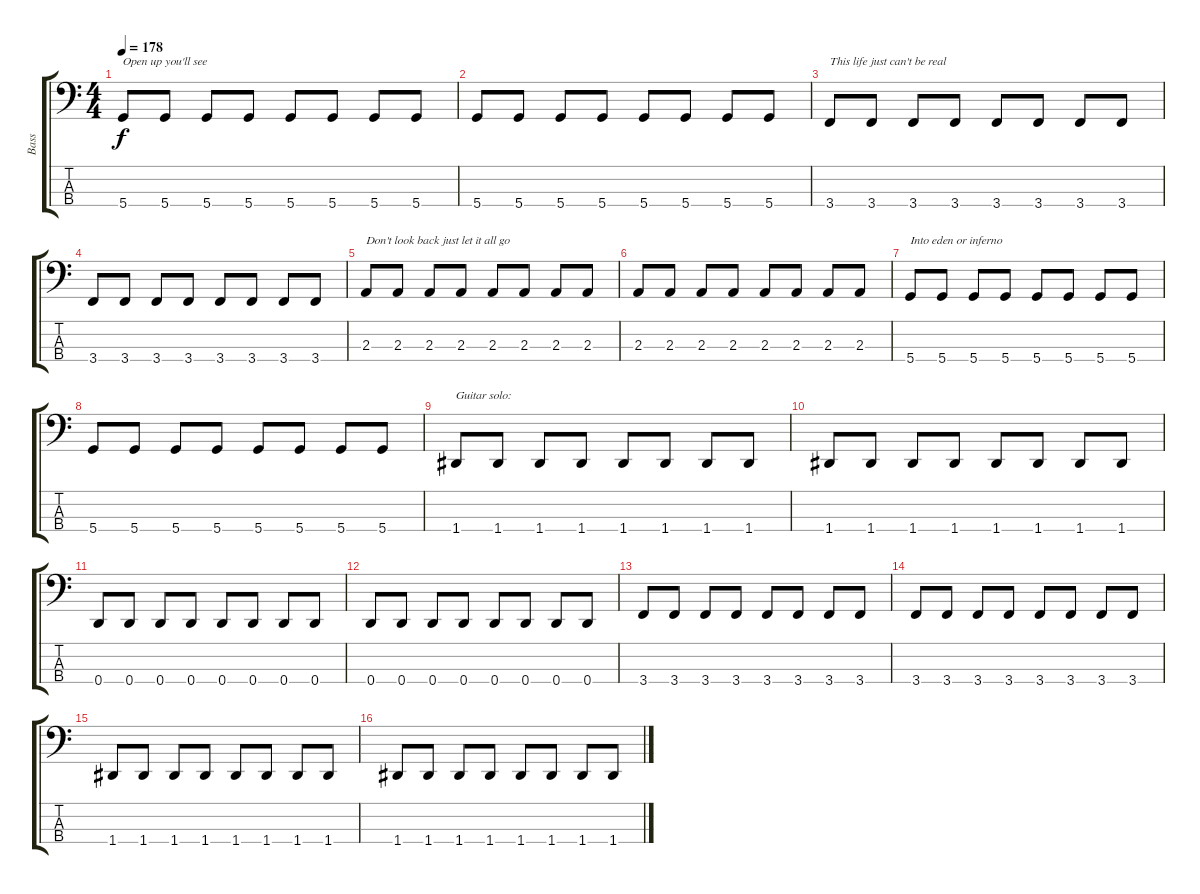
\track ("Bass" "Bass") {instrument electricbasspick}
\staff {score tabs}
\tuning (F2 C2 G1 D1) {hide}
\ts (4 4)
\tempo 178
\clef f4
\ks c
5.4.8{txt "Open up you'll see" dy f} 5.4.8 5.4.8 5.4.8 5.4.8 5.4.8 5.4.8 5.4.8 |
5.4.8 5.4.8 5.4.8 5.4.8 5.4.8 5.4.8 5.4.8 5.4.8 |
3.4.8{txt "This life just can't be real"} 3.4.8 3.4.8 3.4.8 3.4.8 3.4.8 3.4.8 3.4.8 |
3.4.8 3.4.8 3.4.8 3.4.8 3.4.8 3.4.8 3.4.8 3.4.8 |
2.3.8{txt "Don't look back just let it all go"} 2.3.8 2.3.8 2.3.8 2.3.8 2.3.8 2.3.8 2.3.8 |
2.3.8 2.3.8 2.3.8 2.3.8 2.3.8 2.3.8 2.3.8 2.3.8 |
5.4.8{txt "Into eden or inferno"} 5.4.8 5.4.8 5.4.8 5.4.8 5.4.8 5.4.8 5.4.8 |
5.4.8 5.4.8 5.4.8 5.4.8 5.4.8 5.4.8 5.4.8 5.4.8 |
1.4.8{txt "Guitar solo:"} 1.4.8 1.4.8 1.4.8 1.4.8 1.4.8 1.4.8 1.4.8 |
1.4.8 1.4.8 1.4.8 1.4.8 1.4.8 1.4.8 1.4.8 1.4.8 |
0.4.8 0.4.8 0.4.8 0.4.8 0.4.8 0.4.8 0.4.8 0.4.8 |
0.4.8 0.4.8 0.4.8 0.4.8 0.4.8 0.4.8 0.4.8 0.4.8 |
3.4.8 3.4.8 3.4.8 3.4.8 3.4.8 3.4.8 3.4.8 3.4.8 |
3.4.8 3.4.8 3.4.8 3.4.8 3.4.8 3.4.8 3.4.8 3.4.8 |
1.4.8 1.4.8 1.4.8 1.4.8 1.4.8 1.4.8 1.4.8 1.4.8 |
1.4.8 1.4.8 1.4.8 1.4.8 1.4.8 1.4.8 1.4.8 1.4.8
